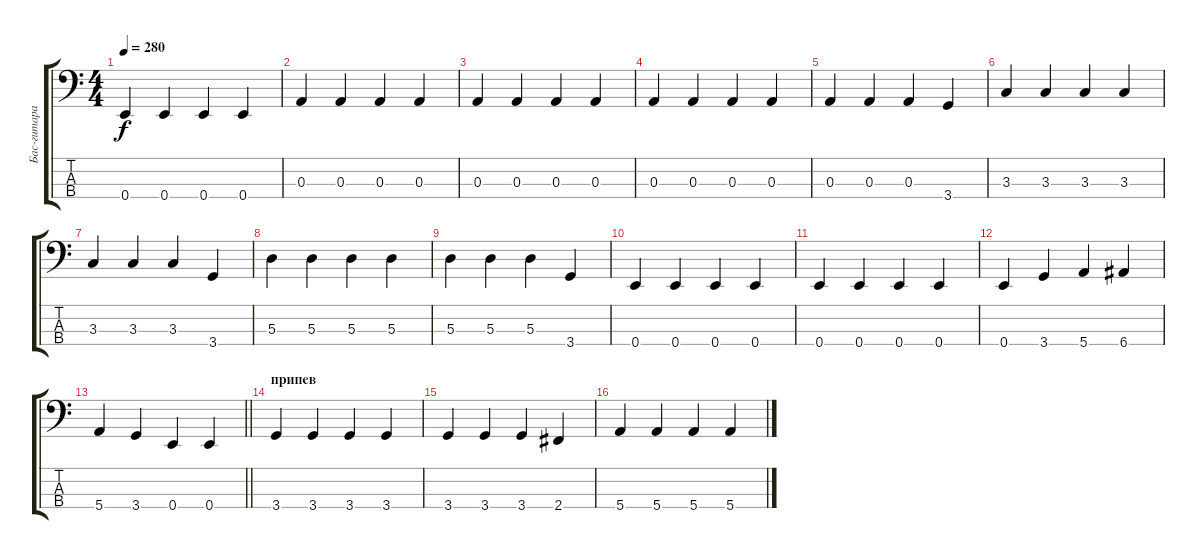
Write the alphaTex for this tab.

\track ("Бас-гитара" "Бас-гитара") {instrument electricbasspick}
\staff {score tabs}
\tuning (G2 D2 A1 E1) {hide}
\ts (4 4)
\tempo 280
\clef f4
\ks c
0.4.4{dy f} 0.4.4 0.4.4 0.4.4 |
0.3.4 0.3.4 0.3.4 0.3.4 |
0.3.4 0.3.4 0.3.4 0.3.4 |
0.3.4 0.3.4 0.3.4 0.3.4 |
0.3.4 0.3.4 0.3.4 3.4.4 |
3.3.4 3.3.4 3.3.4 3.3.4 |
3.3.4 3.3.4 3.3.4 3.4.4 |
5.3.4 5.3.4 5.3.4 5.3.4 |
5.3.4 5.3.4 5.3.4 3.4.4 |
0.4.4 0.4.4 0.4.4 0.4.4 |
0.4.4 0.4.4 0.4.4 0.4.4 |
0.4.4 3.4.4 5.4.4 6.4.4 |
\barLineRight lightlight
5.4.4 3.4.4 0.4.4 0.4.4 |
\section ("" "припев")
3.4.4 3.4.4 3.4.4 3.4.4 |
3.4.4 3.4.4 3.4.4 2.4.4 |
5.4.4 5.4.4 5.4.4 5.4.4
